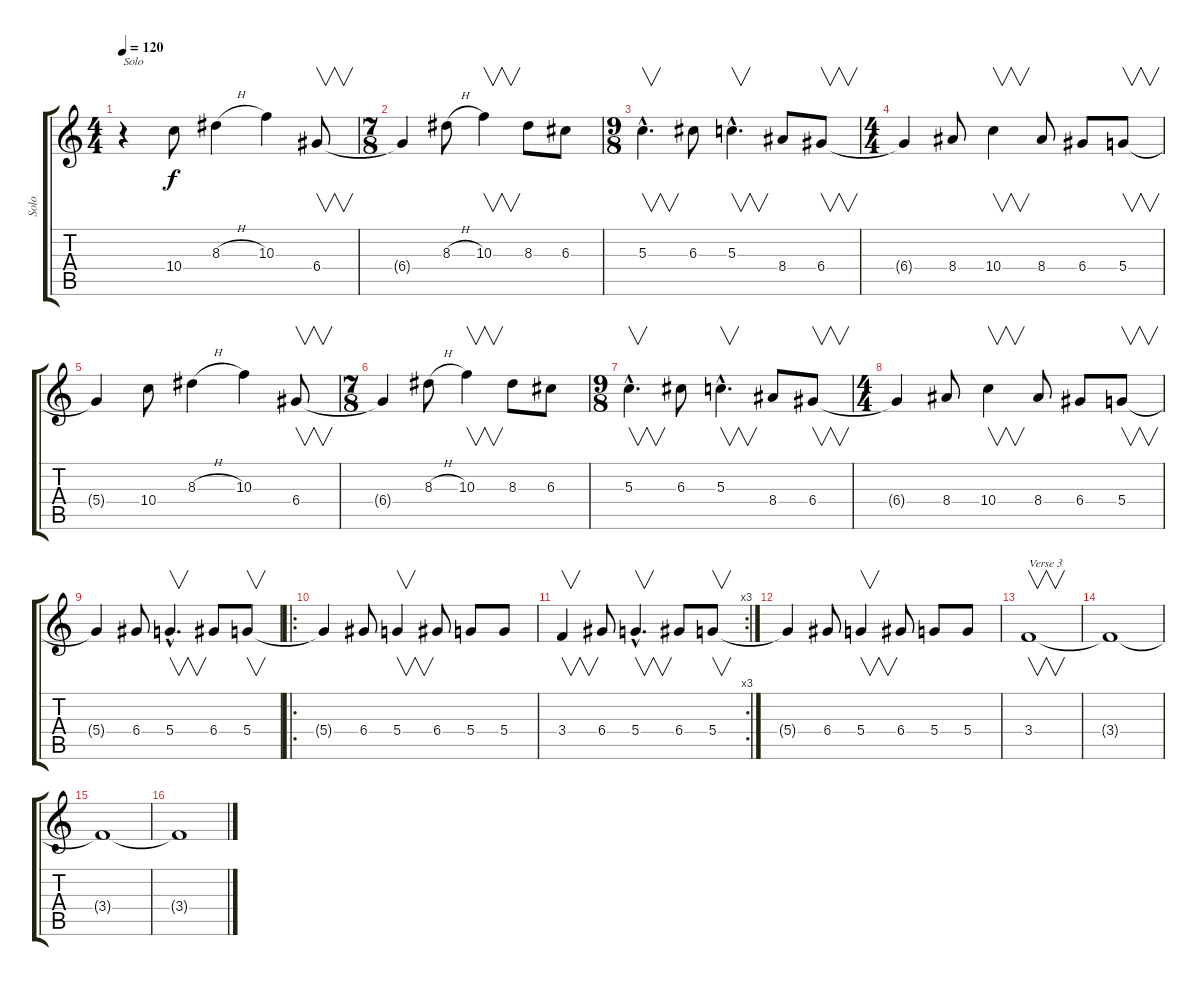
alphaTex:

\track ("Solo" "Solo") {instrument distortionguitar}
\staff {score tabs}
\tuning (E4 B3 G3 D3 A2 E2) {hide}
\ts (4 4)
\tempo 120
\clef g2
\ks c
r.4{txt "Solo" dy f instrument distortionguitar} 10.4.8 8.3{h}.4 10.3.4 6.4.8{v} |
\ts (7 8)
6.4{t}.4 8.3{h}.8 10.3.4{v} 8.3.8 6.3.8 |
\ts (9 8)
5.3{hac}.4{v d} 6.3.8 5.3{hac}.4{v d} 8.4.8 6.4.8{v} |
\ts (4 4)
6.4{t}.4 8.4.8 10.4.4{v} 8.4.8 6.4.8 5.4.8{v} |
5.4{t}.4 10.4.8 8.3{h}.4 10.3.4 6.4.8{v} |
\ts (7 8)
6.4{t}.4 8.3{h}.8 10.3.4{v} 8.3.8 6.3.8 |
\ts (9 8)
5.3{hac}.4{v d} 6.3.8 5.3{hac}.4{v d} 8.4.8 6.4.8{v} |
\ts (4 4)
6.4{t}.4 8.4.8 10.4.4{v} 8.4.8 6.4.8 5.4.8{v} |
5.4{t}.4 6.4.8 5.4{hac}.4{v d} 6.4.8 5.4.8{v} |
\ro
5.4{t}.4 6.4.8 5.4.4{v} 6.4.8 5.4.8 5.4.8 |
\rc 3
3.4.4{v} 6.4.8 5.4{hac}.4{v d} 6.4.8 5.4.8{v} |
5.4{t}.4 6.4.8 5.4.4{v} 6.4.8 5.4.8 5.4.8 |
3.4.1{v txt "Verse 3"} |
3.4{t}.1 |
3.4{t}.1 |
3.4{t}.1
